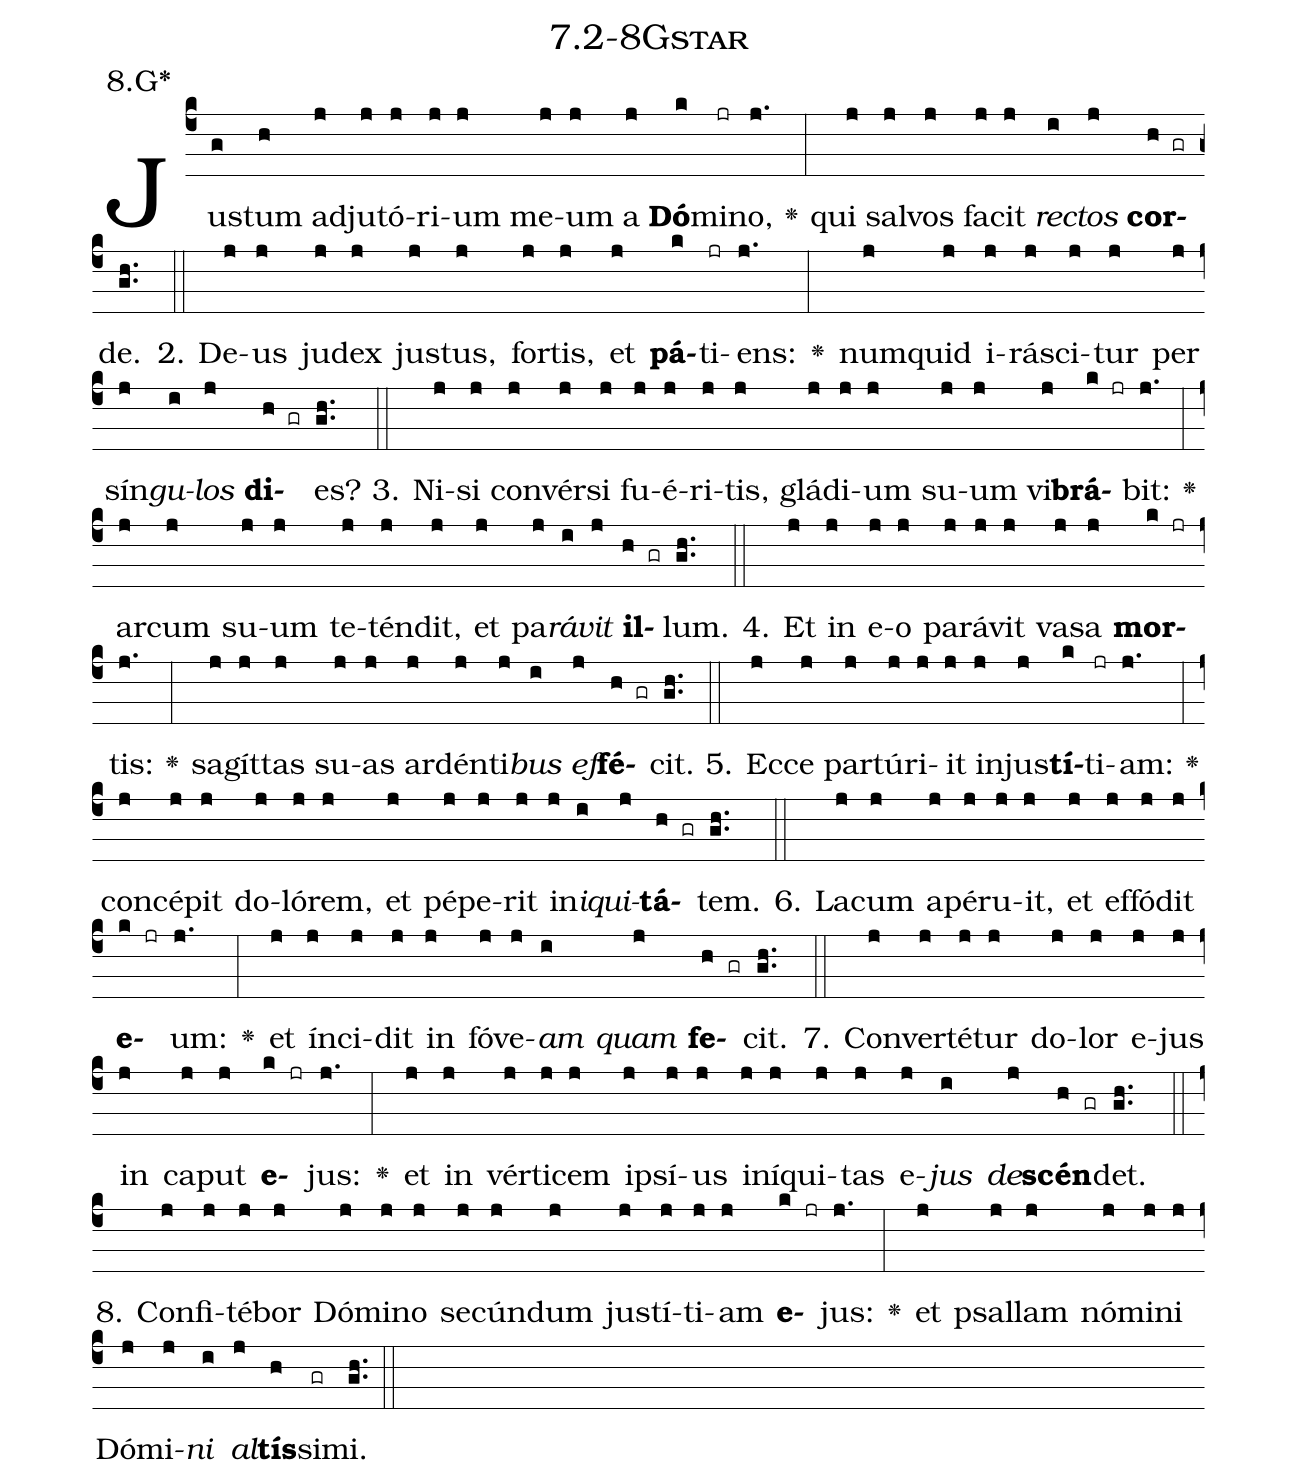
name: 7.2-8Gstar;
annotation: 8.G*;
%%
(c4)Jus(g)tum(h) ad(j)ju(j)tó(j)ri(j)um(j) me(j)um(j) a(j) <b>Dó</b>(k)mi(jr)no,(j.) <v>\greheightstar</v>(:) qui(j) sal(j)vos(j) fa(j)cit(j) <i>rec</i>(i)<i>tos</i>(j) <b>cor</b>(h gr)de.(gh..) (::)
2. De(j)us(j) ju(j)dex(j) jus(j)tus,(j) for(j)tis,(j) et(j) <b>pá</b>(k)ti(jr)ens:(j.) <v>\greheightstar</v>(:) num(j)quid(j) i(j)rá(j)sci(j)tur(j) per(j) sín(j)<i>gu</i>(i)<i>los</i>(j) <b>di</b>(h gr)es?(gh..) (::)
3. Ni(j)si(j) con(j)vér(j)si(j) fu(j)é(j)ri(j)tis,(j) glá(j)di(j)um(j) su(j)um(j) vi(j)<b>brá</b>(k jr)bit:(j.) <v>\greheightstar</v>(:) ar(j)cum(j) su(j)um(j) te(j)tén(j)dit,(j) et(j) pa(j)<i>rá</i>(i)<i>vit</i>(j) <b>il</b>(h gr)lum.(gh..) (::)
4. Et(j) in(j) e(j)o(j) pa(j)rá(j)vit(j) va(j)sa(j) <b>mor</b>(k jr)tis:(j.) <v>\greheightstar</v>(:) sa(j)gít(j)tas(j) su(j)as(j) ar(j)dén(j)ti(j)<i>bus</i>(i) <i>ef</i>(j)<b>fé</b>(h gr)cit.(gh..) (::)
5. Ec(j)ce(j) par(j)tú(j)ri(j)it(j) in(j)jus(j)<b>tí</b>(k)ti(jr)am:(j.) <v>\greheightstar</v>(:) con(j)cé(j)pit(j) do(j)ló(j)rem,(j) et(j) pé(j)pe(j)rit(j) in(j)<i>i</i>(i)<i>qui</i>(j)<b>tá</b>(h gr)tem.(gh..) (::)
6. La(j)cum(j) a(j)pé(j)ru(j)it,(j) et(j) ef(j)fó(j)dit(j) <b>e</b>(k jr)um:(j.) <v>\greheightstar</v>(:) et(j) ín(j)ci(j)dit(j) in(j) fó(j)ve(j)<i>am</i>(i) <i>quam</i>(j) <b>fe</b>(h gr)cit.(gh..) (::)
7. Con(j)ver(j)té(j)tur(j) do(j)lor(j) e(j)jus(j) in(j) ca(j)put(j) <b>e</b>(k jr)jus:(j.) <v>\greheightstar</v>(:) et(j) in(j) vér(j)ti(j)cem(j) ip(j)sí(j)us(j) in(j)í(j)qui(j)tas(j) e(j)<i>jus</i>(i) <i>de</i>(j)<b>scén</b>(h gr)det.(gh..) (::)
8. Con(j)fi(j)té(j)bor(j) Dó(j)mi(j)no(j) se(j)cún(j)dum(j) jus(j)tí(j)ti(j)am(j) <b>e</b>(k jr)jus:(j.) <v>\greheightstar</v>(:) et(j) psal(j)lam(j) nó(j)mi(j)ni(j) Dó(j)mi(j)<i>ni</i>(i) <i>al</i>(j)<b>tís</b>(h)si(gr)mi.(gh..) (::)
